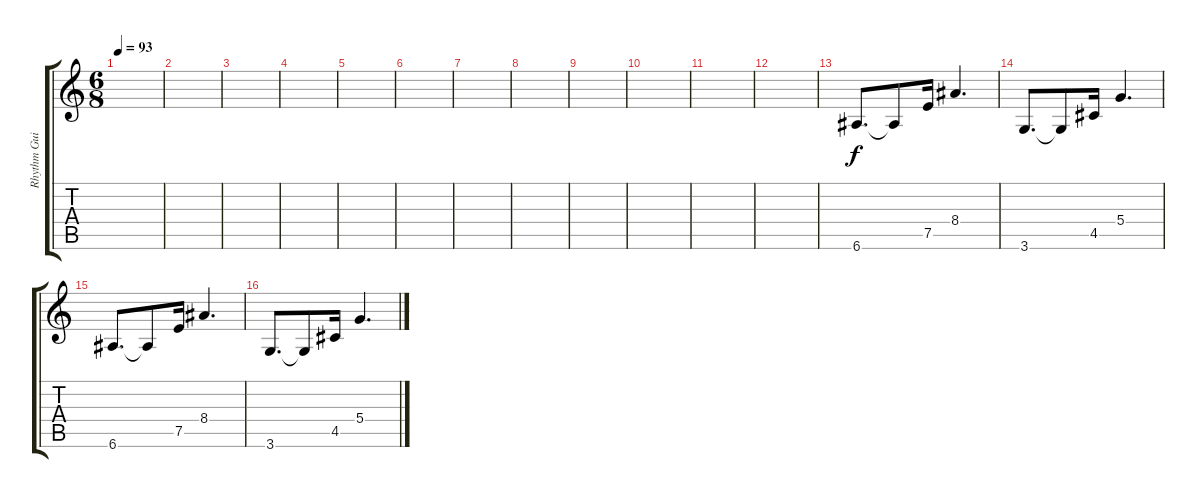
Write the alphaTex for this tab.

\track ("Rhythm Guitar 2 [Mikael Akerfeldt + Pete" "Rhythm Gui") {instrument distortionguitar}
\staff {score tabs}
\tuning (E4 B3 G3 D3 A2 E2) {hide}
\ts (6 8)
\tempo 93
\clef g2
\ks c
|
|
|
|
|
|
|
|
|
|
|
|
6.6.8{d} 6.6{t}.8 7.5.16 8.4.4{d} |
3.6.8{d} 3.6{t}.8 4.5.16 5.4.4{d} |
6.6.8{d} 6.6{t}.8 7.5.16 8.4.4{d} |
3.6.8{d} 3.6{t}.8 4.5.16 5.4.4{d}
